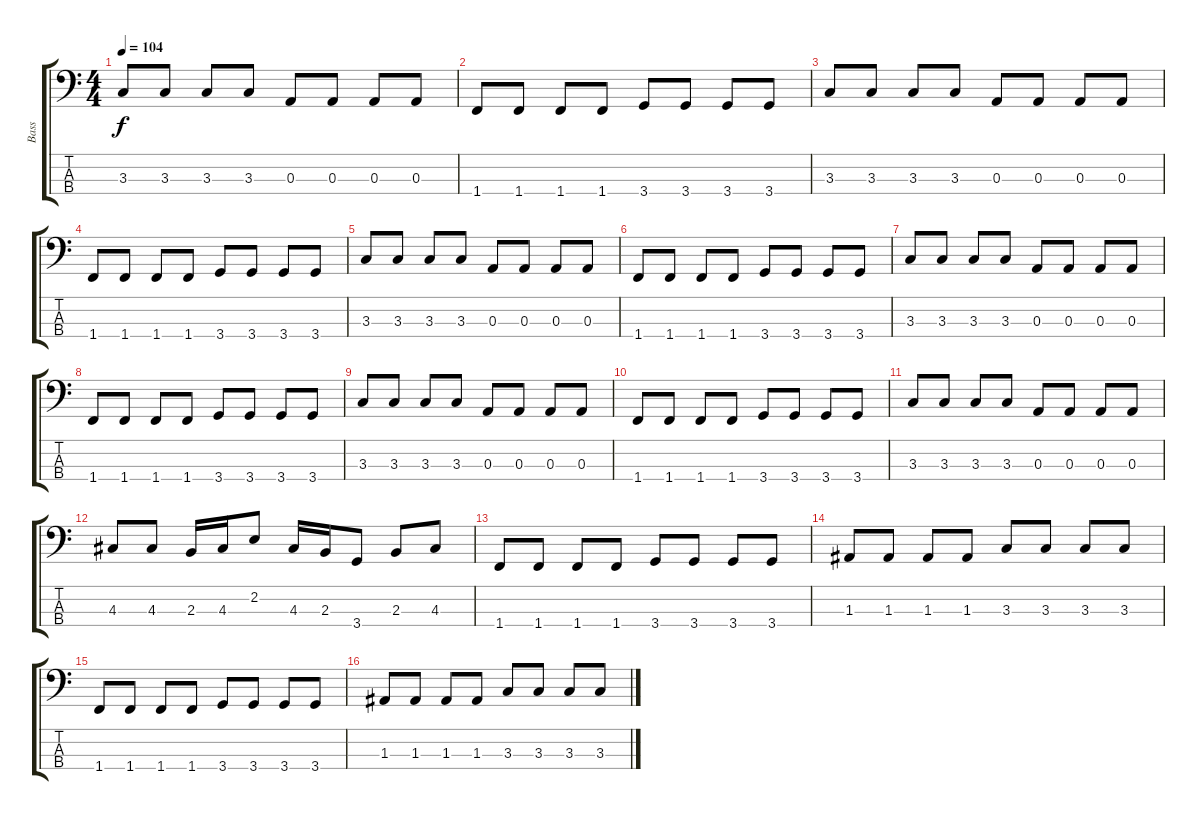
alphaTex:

\track ("Bass" "Bass") {instrument fretlessbass}
\staff {score tabs}
\tuning (G2 D2 A1 E1) {hide}
\ts (4 4)
\tempo 104
\clef f4
\ks c
3.3.8{dy f} 3.3.8 3.3.8 3.3.8 0.3.8 0.3.8 0.3.8 0.3.8 |
1.4.8 1.4.8 1.4.8 1.4.8 3.4.8 3.4.8 3.4.8 3.4.8 |
3.3.8 3.3.8 3.3.8 3.3.8 0.3.8 0.3.8 0.3.8 0.3.8 |
1.4.8 1.4.8 1.4.8 1.4.8 3.4.8 3.4.8 3.4.8 3.4.8 |
3.3.8 3.3.8 3.3.8 3.3.8 0.3.8 0.3.8 0.3.8 0.3.8 |
1.4.8 1.4.8 1.4.8 1.4.8 3.4.8 3.4.8 3.4.8 3.4.8 |
3.3.8 3.3.8 3.3.8 3.3.8 0.3.8 0.3.8 0.3.8 0.3.8 |
1.4.8 1.4.8 1.4.8 1.4.8 3.4.8 3.4.8 3.4.8 3.4.8 |
3.3.8 3.3.8 3.3.8 3.3.8 0.3.8 0.3.8 0.3.8 0.3.8 |
1.4.8 1.4.8 1.4.8 1.4.8 3.4.8 3.4.8 3.4.8 3.4.8 |
3.3.8 3.3.8 3.3.8 3.3.8 0.3.8 0.3.8 0.3.8 0.3.8 |
4.3.8 4.3.8 2.3.16 4.3.16 2.2.8 4.3.16 2.3.16 3.4.8 2.3.8 4.3.8 |
1.4.8 1.4.8 1.4.8 1.4.8 3.4.8 3.4.8 3.4.8 3.4.8 |
1.3.8 1.3.8 1.3.8 1.3.8 3.3.8 3.3.8 3.3.8 3.3.8 |
1.4.8 1.4.8 1.4.8 1.4.8 3.4.8 3.4.8 3.4.8 3.4.8 |
1.3.8 1.3.8 1.3.8 1.3.8 3.3.8 3.3.8 3.3.8 3.3.8
